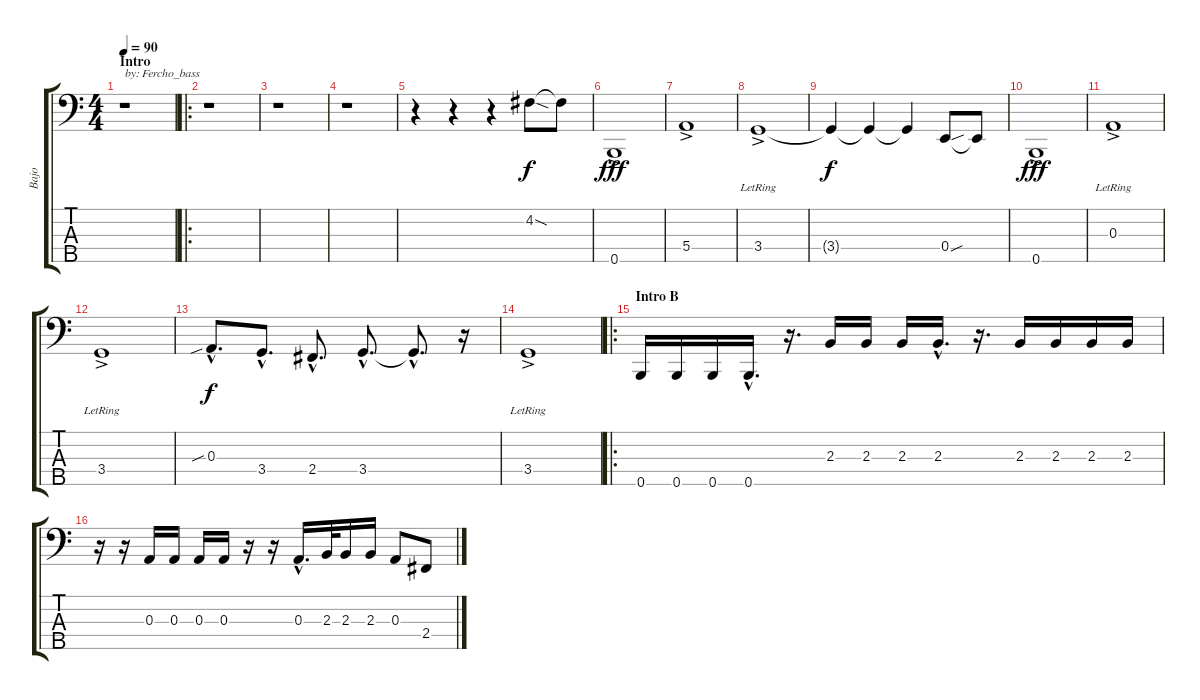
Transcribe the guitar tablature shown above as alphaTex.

\track ("Bajo" "Bajo") {instrument electricbassfinger}
\staff {score tabs}
\tuning (G2 D2 A1 E1 B0) {hide}
\ts (4 4)
\section ("" "Intro")
\tempo 90
\clef f4
\ks c
r.1{txt "by: Fercho_bass" dy f instrument electricbassfinger} |
\ro
r.1 |
r.1 |
r.1 |
r.4 r.4 r.4 4.2{sod}.8 4.2{t}.8 |
0.5{ac}.1{dy fff} |
5.4{ac}.1 |
3.4{ac lr}.1 |
3.4{t}.4{dy f} 3.4{t}.4 3.4{t}.4 0.4{sou}.8 0.4{t}.8 |
0.5{ac}.1{dy fff} |
0.3{ac lr}.1 |
3.4{ac lr}.1 |
0.3{sib hac}.8{d dy f} 3.4{hac}.8{d} 2.4{hac}.8{d} 3.4{hac}.8{d} 3.4{hac t}.8{d} r.16 |
3.4{ac lr}.1 |
\ro
\section ("" "Intro B")
0.5.16 0.5.16 0.5.16 0.5{hac}.16{d} r.16{d} 2.3.16 2.3.16 2.3.16 2.3{hac}.16{d} r.16{d} 2.3.16 2.3.16 2.3.16 2.3.16 |
r.16 r.16 0.3.16 0.3.16 0.3.16 0.3.16 r.16 r.16 0.3{hac}.16{d} 2.3.32 2.3.16 2.3.16 0.3.8 2.4.8
